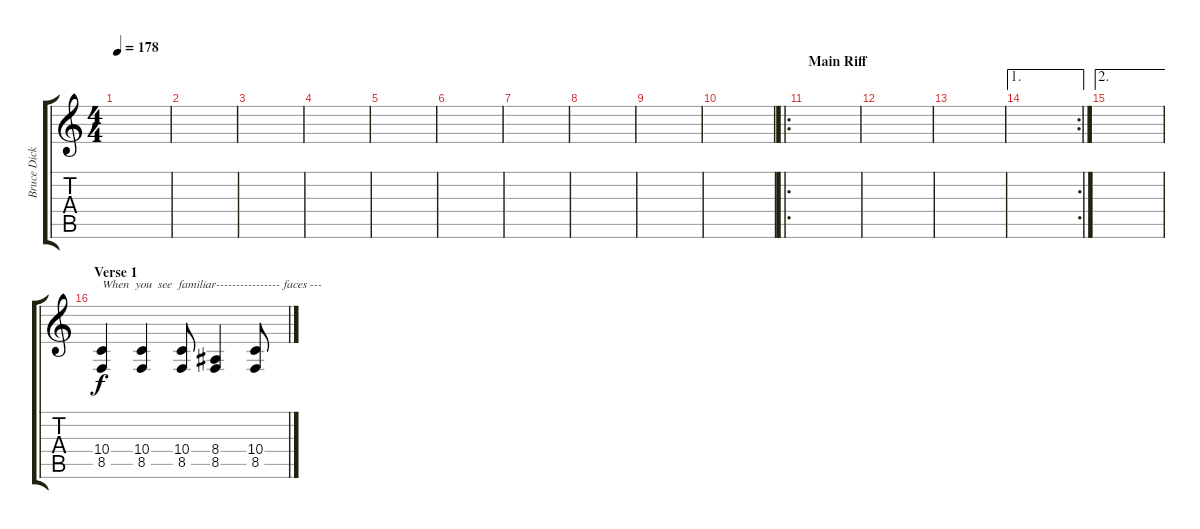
\track ("Bruce Dickinson - Vocals" "Bruce Dick") {instrument choiraahs}
\staff {score tabs}
\tuning (E4 B3 G3 D3 A2 E2) {hide}
\ts (4 4)
\tempo 178
\clef g2
\ks c
|
|
|
|
|
|
|
|
|
|
\ro
\section ("" "Main Riff")
|
|
|
\ae 1
\rc 2
|
\ae 2
|
\section ("" "Verse 1")
(10.4 8.5).4{txt "When  you  see  familiar---------------- faces ---"} (10.4 8.5).4 (10.4 8.5).8 (8.4 8.5).4 (10.4 8.5).8
